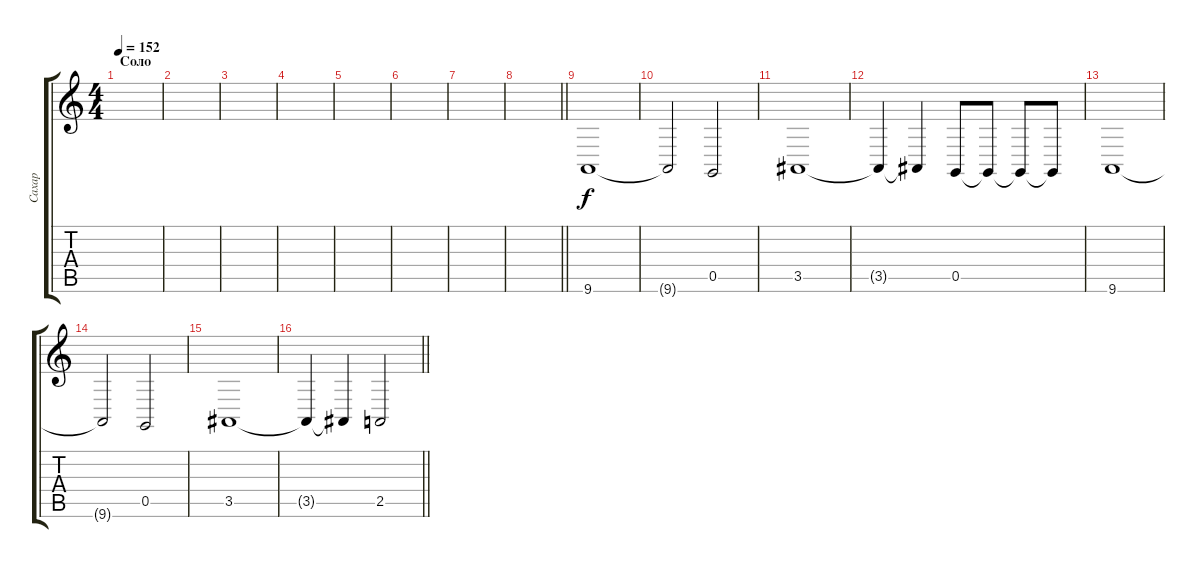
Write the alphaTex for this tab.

\track ("Сахар" "Сахар") {instrument bassoon}
\staff {score tabs}
\tuning (D4 A3 F3 C3 G2 C2) {hide}
\ts (4 4)
\section ("" "Соло")
\tempo 152
\clef g2
\ks c
|
|
|
|
|
|
|
\barLineRight lightlight
|
9.6.1{instrument bassoon} |
9.6{t}.2 0.5.2 |
3.5.1 |
3.5{t}.4 3.5{t}.4 0.5.8 0.5{t}.8 0.5{t}.8 0.5{t}.8 |
9.6.1 |
9.6{t}.2 0.5.2 |
3.5.1 |
\barLineRight lightlight
3.5{t}.4 3.5{t}.4 2.5.2
